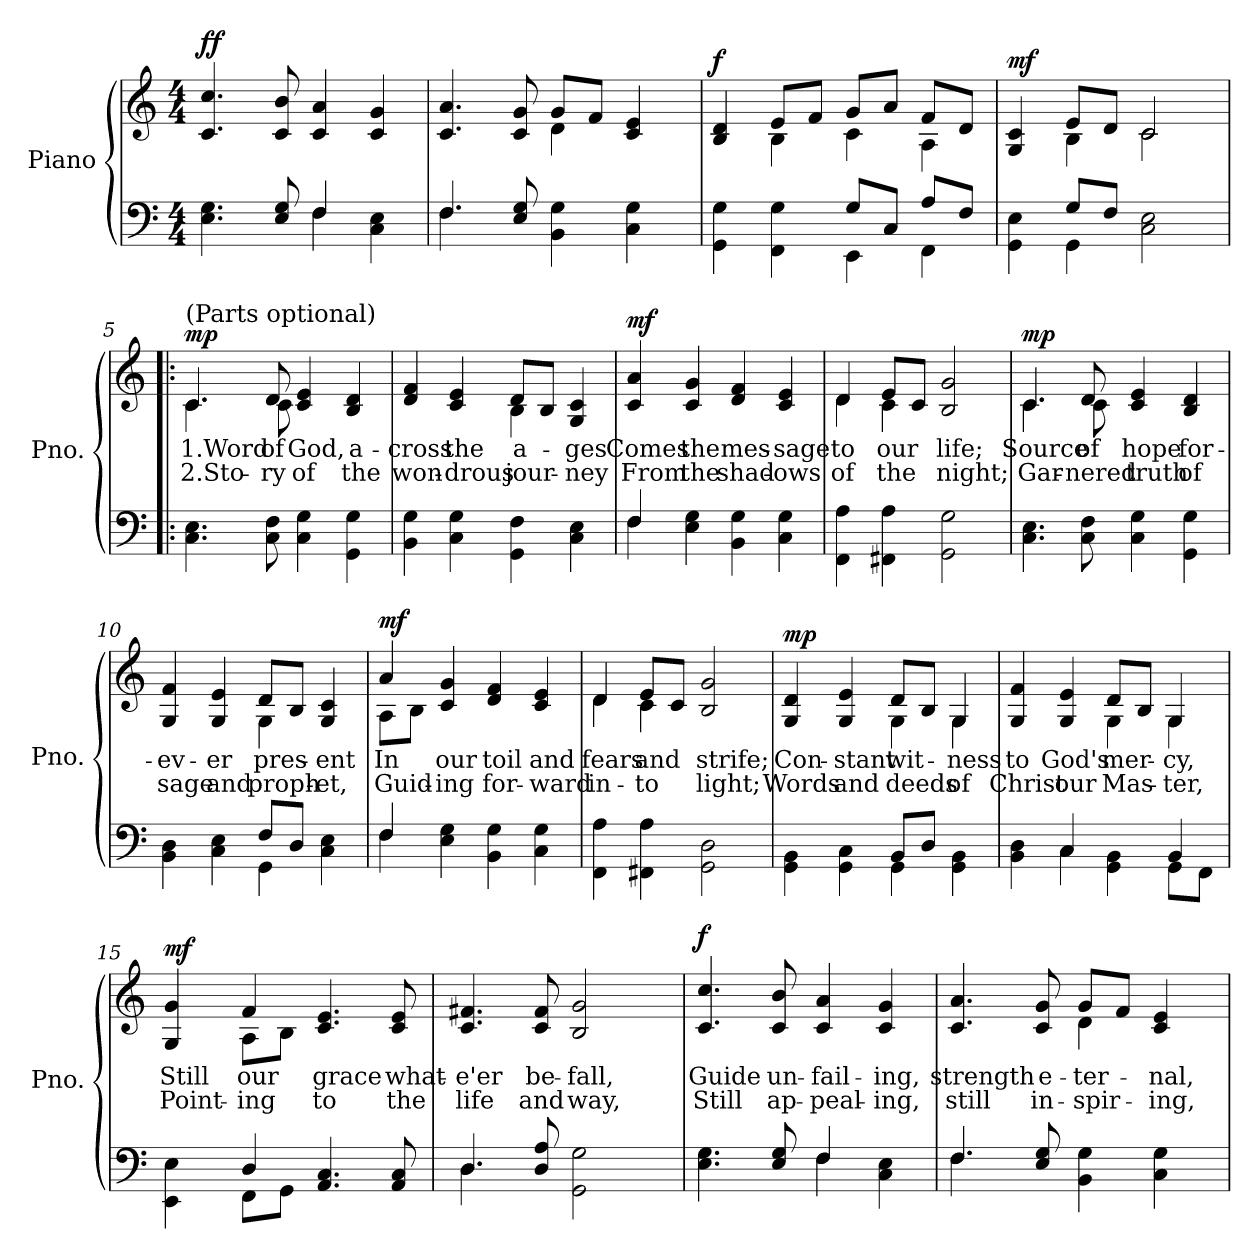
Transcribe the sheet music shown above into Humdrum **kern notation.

**kern	**kern	**text	**text	**dynam
*part1	*part1	*part1	*part1	*part1
*staff2	*staff1	*staff1	*staff1	*staff1/2
*I"Piano	*	*	*	*
*I'Pno.	*	*	*	*
*clefF4	*clefG2	*	*	*
*k[]	*k[]	*	*	*
*M4/4	*M4/4	*	*	*
*MM100	*MM100	*	*	*
=1	=1	=1	=1	=1
*^	*	*	*	*
!	!	!	!	!	!LO:DY:b
4.E\ 4.G\	2ryy	4.c/ 4.cc/	.	.	ff
8E/ 8G/	.	8c/ 8b/	.	.	.
4F/	4F\	4c/ 4a/	.	.	.
4C\ 4E\	4ryy	4c/ 4g/	.	.	.
=2	=2	=2	=2	=2	=2
*	*	*^	*	*	*
4.F/	4.F\	4.c/ 4.a/	2ryy	.	.	.
8E/ 8G/	2ryy	8c/ 8g/	.	.	.	.
4BB\ 4G\	.	8g/L	4d\	.	.	.
.	.	8f/J	.	.	.	.
4C\ 4G\	.	4c/ 4e/	4ryy	.	.	.
.	8ryy	.	.	.	.	.
=3	=3	=3	=3	=3	=3	=3
!	!	!	!	!	!	!LO:DY:b
4GG\ 4G\	2ryy	4B/ 4d/	4ryy	.	.	f
4FF\ 4G\	.	8e/L	4B\	.	.	.
.	.	8f/J	.	.	.	.
8G/L	4EE\	8g/L	4c\	.	.	.
8C/J	.	8a/J	.	.	.	.
8A/L	4FF\	8f/L	4A\	.	.	.
8F/J	.	8d/J	.	.	.	.
=4	=4	=4	=4	=4	=4	=4
!	!	!	!	!	!	!LO:DY:a
4GG\ 4E\	4ryy	4G/ 4c/	4ryy	.	.	mf
8G/L	4GG\	8e/L	4B\	.	.	.
8F/J	.	8d/J	.	.	.	.
2C\ 2E\	2ryy	2c/	2c\	.	.	.
=5!|:	=5!|:	=5!|:	=5!|:	=5!|:	=5!|:	=5!|:
!	!	!LO:TX:a:t=(Parts optional)	!	!	!	!
!	!	!	!	!LO:LY:b	!LO:LY:b	!LO:DY:a
*v	*v	*	*	*	*	*
4.C\ 4.E\	4.c/	4.c\	1.Word	2.Sto-	mp
!	!	!	!LO:LY:b	!LO:LY:b	!
8C\ 8F\	8d/	8c\	of	-ry	.
!	!	!	!LO:LY:b	!LO:LY:b	!
4C\ 4G\	4c/ 4e/	2ryy	God,	of	.
!	!	!	!LO:LY:b	!LO:LY:b	!
4GG\ 4G\	4B/ 4d/	.	a-	the	.
!!LO:LB:g=z	!!
=6	=6	=6	=6	=6	=6
!	!	!	!LO:LY:b	!LO:LY:b	!
4BB\ 4G\	4d/ 4f/	2ryy	-cross	won-	.
!	!	!	!LO:LY:b	!LO:LY:b	!
4C\ 4G\	4c/ 4e/	.	the	-drous	.
!	!	!	!LO:LY:b	!LO:LY:b	!
4GG\ 4F\	8d/L	4B\	a-	jour-	.
.	8B/J	.	.	.	.
!	!	!	!LO:LY:b	!LO:LY:b	!
4C\ 4E\	4G/ 4c/	4ryy	-ges	-ney	.
=7	=7	=7	=7	=7	=7
*^	*	*	*	*	*
!	!	!	!	!LO:LY:b	!LO:LY:b	!LO:DY:a
*	*	*v	*v	*	*	*
4F/	4F\	4c/ 4a/	Comes	From	mf
!	!	!	!LO:LY:b	!LO:LY:b	!
4E\ 4G\	2.ryy	4c/ 4g/	the	the	.
!	!	!	!LO:LY:b	!LO:LY:b	!
4BB\ 4G\	.	4d/ 4f/	mes-	shad-	.
!	!	!	!LO:LY:b	!LO:LY:b	!
4C\ 4G\	.	4c/ 4e/	-sage	-ows	.
*v	*v	*	*	*	*
=8	=8	=8	=8	=8
!	!	!LO:LY:b	!LO:LY:b	!
*	*^	*	*	*
4FF\ 4A\	4d/	4d\	to	of	.
!	!	!	!LO:LY:b	!LO:LY:b	!
4FF#X\ 4A\	8e/L	4c\	our	the	.
.	8c/J	.	.	.	.
!	!	!	!LO:LY:b	!LO:LY:b	!
2GG\ 2G\	2B/ 2g/	2ryy	life;	night;	.
=9	=9	=9	=9	=9	=9
!	!	!	!LO:LY:b	!LO:LY:b	!LO:DY:a
4.C\ 4.E\	4.c/	4.c\	Source	Gar-	mp
!	!	!	!LO:LY:b	!LO:LY:b	!
8C\ 8F\	8d/	8c\	of	-nered	.
!	!	!	!LO:LY:b	!LO:LY:b	!
4C\ 4G\	4c/ 4e/	2ryy	hope	truth	.
!	!	!	!LO:LY:b	!LO:LY:b	!
4GG\ 4G\	4B/ 4d/	.	for-	of	.
!!LO:LB:g=z	!!
=10	=10	=10	=10	=10	=10
*^	*	*	*	*	*
!	!	!	!	!LO:LY:b	!LO:LY:b	!
4BB\ 4D\	2ryy	4G/ 4f/	2ryy	-ev-	sage	.
!	!	!	!	!LO:LY:b	!LO:LY:b	!
4C\ 4E\	.	4G/ 4e/	.	-er	and	.
!	!	!	!	!LO:LY:b	!LO:LY:b	!
8F/L	4GG\	8d/L	4G\	pres-	proph-	.
8D/J	.	8B/J	.	.	.	.
!	!	!	!	!LO:LY:b	!LO:LY:b	!
4C\ 4E\	4ryy	4G/ 4c/	4ryy	-ent	-et,	.
=11	=11	=11	=11	=11	=11	=11
!	!	!	!	!LO:LY:b	!LO:LY:b	!LO:DY:a
4F/	4F\	4a/	8A\L	In	Guid-	mf
.	.	.	8B\J	.	.	.
!	!	!	!	!LO:LY:b	!LO:LY:b	!
4E\ 4G\	2.ryy	4c/ 4g/	2.ryy	our	ing	.
!	!	!	!	!LO:LY:b	!LO:LY:b	!
4BB\ 4G\	.	4d/ 4f/	.	toil	for-	.
!	!	!	!	!LO:LY:b	!LO:LY:b	!
4C\ 4G\	.	4c/ 4e/	.	and	-ward	.
*v	*v	*	*	*	*	*
=12	=12	=12	=12	=12	=12
!	!	!	!LO:LY:b	!LO:LY:b	!
4FF\ 4A\	4d/	4d\	fears	in-	.
!	!	!	!LO:LY:b	!LO:LY:b	!
4FF#X\ 4A\	8e/L	4c\	and	-to	.
.	8c/J	.	.	.	.
!	!	!	!LO:LY:b	!LO:LY:b	!
2GG\ 2D\	2B/ 2g/	2ryy	strife;	light;	.
=13	=13	=13	=13	=13	=13
*^	*	*	*	*	*
!	!	!	!	!LO:LY:b	!LO:LY:b	!LO:DY:a
4GG\ 4BB\	2ryy	4G/ 4d/	2ryy	Con-	Words	mp
!	!	!	!	!LO:LY:b	!LO:LY:b	!
4GG\ 4C\	.	4G/ 4e/	.	-stant	and	.
!	!	!	!	!LO:LY:b	!LO:LY:b	!
8BB/L	4GG\	8d/L	4G\	wit-	deeds	.
8D/J	.	8B/J	.	.	.	.
!	!	!	!	!LO:LY:b	!LO:LY:b	!
4GG\ 4BB\	4ryy	4G/	4G\	-ness	of	.
!!LO:LB:g=z	!!
=14	=14	=14	=14	=14	=14	=14
!	!	!	!	!LO:LY:b	!LO:LY:b	!
4BB\ 4D\	4ryy	4G/ 4f/	2ryy	to	Christ	.
!	!	!	!	!LO:LY:b	!LO:LY:b	!
4C/	4C\	4G/ 4e/	.	God's	our	.
!	!	!	!	!LO:LY:b	!LO:LY:b	!
4GG\ 4BB\	4ryy	8d/L	4G\	mer-	Mas-	.
.	.	8B/J	.	.	.	.
!	!	!	!	!LO:LY:b	!LO:LY:b	!
4BB/	8GG\L	4G/	4G\	-cy,	-ter,	.
.	8FF\J	.	.	.	.	.
=15	=15	=15	=15	=15	=15	=15
!	!	!	!	!LO:LY:b	!LO:LY:b	!LO:DY:a
4EE\ 4E\	4ryy	4G/ 4g/	4ryy	Still	Point-	mf
!	!	!	!	!LO:LY:b	!LO:LY:b	!
4D/	8FF\L	4f/	8A\L	our	-ing	.
.	8GG\J	.	8B\J	.	.	.
!	!	!	!	!LO:LY:b	!LO:LY:b	!
4.AA/ 4.C/	2ryy	4.c/ 4.e/	2ryy	grace	to	.
!	!	!	!	!LO:LY:b	!LO:LY:b	!
8AA/ 8C/	.	8c/ 8e/	.	what-	the	.
*	*	*v	*v	*	*	*
=16	=16	=16	=16	=16	=16
!	!	!	!LO:LY:b	!LO:LY:b	!
4.D/	4.D\	4.c/ 4.f#X/	-e'er	life	.
!	!	!	!LO:LY:b	!LO:LY:b	!
8D/ 8A/	2ryy	8c/ 8f#/	be-	and	.
!	!	!	!LO:LY:b	!LO:LY:b	!
2GG\ 2G\	.	2B/ 2g/	-fall,	way,	.
.	8ryy	.	.	.	.
=17	=17	=17	=17	=17	=17
!	!	!	!LO:LY:b	!LO:LY:b	!LO:DY:a
4.E\ 4.G\	2ryy	4.c/ 4.cc/	Guide	Still	f
!	!	!	!LO:LY:b	!LO:LY:b	!
8E/ 8G/	.	8c/ 8b/	un-	ap-	.
!	!	!	!LO:LY:b	!LO:LY:b	!
4F/	4F\	4c/ 4a/	-fail-	-peal-	.
!	!	!	!LO:LY:b	!LO:LY:b	!
4C\ 4E\	4ryy	4c/ 4g/	-ing,	-ing,	.
!!LO:PB:g=z
=18	=18	=18	=18	=18	=18
!	!	!	!LO:LY:b	!LO:LY:b	!
*	*	*^	*	*	*
4.F/	4.F\	4.c/ 4.a/	2ryy	strength	still	.
!	!	!	!	!LO:LY:b	!LO:LY:b	!
8E/ 8G/	2ryy	8c/ 8g/	.	e-	in-	.
!	!	!	!	!LO:LY:b	!LO:LY:b	!
4BB\ 4G\	.	8g/L	4d\	-ter-	-spir-	.
.	.	8f/J	.	.	.	.
!	!	!	!	!LO:LY:b	!LO:LY:b	!
4C\ 4G\	.	4c/ 4e/	4ryy	-nal,	-ing,	.
.	8ryy	.	.	.	.	.
*v	*v	*	*	*	*	*
*	*v	*v	*	*	*
=	=	=	=	=
*-	*-	*-	*-	*-
